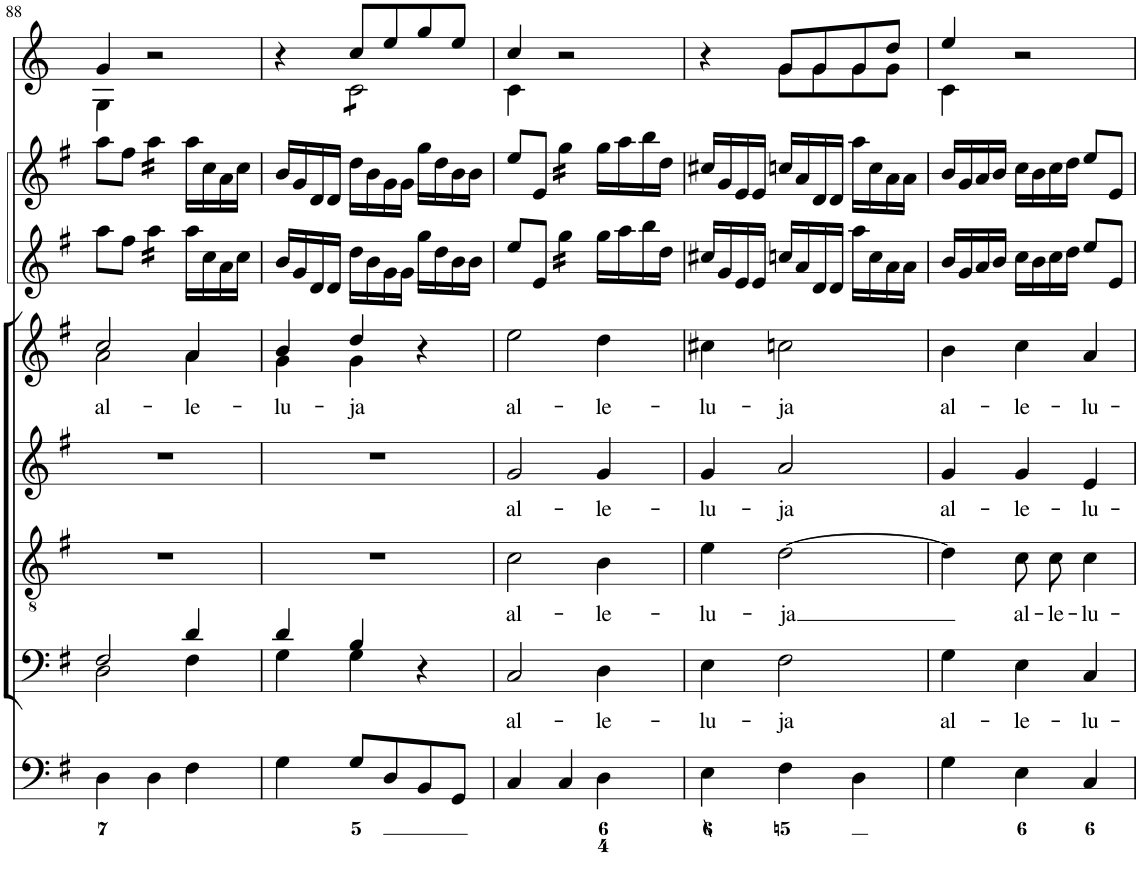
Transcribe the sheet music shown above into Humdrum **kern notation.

**kern	**kern	**text	**kern	**text	**kern	**text	**kern	**text	**kern	**kern	**kern
*part8	*part7	*part7	*part6	*part6	*part5	*part5	*part4	*part4	*part3	*part2	*part1
*staff8	*staff7	*staff7	*staff6	*staff6	*staff5	*staff5	*staff4	*staff4	*staff3	*staff2	*staff1
*I"Organ	*I"Voice	*	*I"Tenor	*	*I"Alto	*	*I"Voice	*	*I"Violin	*I"Violini	*I"Corni in G
*	*	*	*	*	*	*	*	*	*I'Vln	*I'Vln	*
!!LO:PB:g=z
*clefF4	*clefF4	*	*clefGv2	*	*clefG2	*	*clefG2	*	*clefG2	*clefG2	*clefG2
*	*	*	*	*	*	*	*	*	*	*	*Trd3c5
*k[f#]	*k[f#]	*	*k[f#]	*	*k[f#]	*	*k[f#]	*	*k[f#]	*k[f#]	*k[]
*M3/4	*M3/4	*	*M3/4	*	*M3/4	*	*M3/4	*	*M3/4	*M3/4	*M3/4
=88	=88	=88	=88	=88	=88	=88	=88	=88	=88	=88	=88
*	*^	*	*	*	*	*	*	*	*	*	*
!	!	!	!	!	!	!	!	!	!LO:LY:b	!	!	!
*	*	*	*	*	*	*	*	*^	*	*	*	*^
4D\	2F#/	2D\	.	2.r	.	2.r	.	2cc/	2a\	al-	8aa\L	8aa\L	4g/	4G\
.	.	.	.	.	.	.	.	.	.	.	8ff#\J	8ff#\J	.	.
*	*	*	*	*	*	*	*	*	*	*	*tremolo	*	*	*
*	*	*	*	*	*	*	*	*	*	*	*	*tremolo	*	*
4D\	.	.	.	.	.	.	.	.	.	.	16aa\LL	16aa\LL	2r	2ryy
.	.	.	.	.	.	.	.	.	.	.	16aa\	16aa\	.	.
.	.	.	.	.	.	.	.	.	.	.	16aa\	16aa\	.	.
.	.	.	.	.	.	.	.	.	.	.	16aa\JJ	16aa\JJ	.	.
*	*	*	*	*	*	*	*	*	*	*	*	*Xtremolo	*	*
*	*	*	*	*	*	*	*	*	*	*	*Xtremolo	*	*	*
!	!	!	!	!	!	!	!	!	!	!LO:LY:b	!	!	!	!
4F#\	4d/	4F#\	.	.	.	.	.	4a/	4a\	-le-	16aa\LL	16aa\LL	.	.
.	.	.	.	.	.	.	.	.	.	.	16cc\	16cc\	.	.
.	.	.	.	.	.	.	.	.	.	.	16a\	16a\	.	.
.	.	.	.	.	.	.	.	.	.	.	16cc\JJ	16cc\JJ	.	.
=89	=89	=89	=89	=89	=89	=89	=89	=89	=89	=89	=89	=89	=89	=89
!	!	!	!	!	!	!	!	!	!	!LO:LY:b	!	!	!	!
4G\	4d/	4G\	.	2.r	.	2.r	.	4b/	4g\	-lu-	16b/LL	16b/LL	4r	4ryy
.	.	.	.	.	.	.	.	.	.	.	16g/	16g/	.	.
.	.	.	.	.	.	.	.	.	.	.	16d/	16d/	.	.
.	.	.	.	.	.	.	.	.	.	.	16d/JJ	16d/JJ	.	.
!	!	!	!	!	!	!	!	!	!	!LO:LY:b	!	!	!	!
*	*	*	*	*	*	*	*	*	*	*	*	*	*tremolo	*
8G/L	4B/	4G\	.	.	.	.	.	4dd/	4g\	-ja	16dd\LL	16dd\LL	8cc/L	8c\L
.	.	.	.	.	.	.	.	.	.	.	16b\	16b\	.	.
8D/	.	.	.	.	.	.	.	.	.	.	16g\	16g\	8ee/	8c\
.	.	.	.	.	.	.	.	.	.	.	16g\JJ	16g\JJ	.	.
8BB/	4r	4ryy	.	.	.	.	.	4r	4ryy	.	16gg\LL	16gg\LL	8gg/	8c\
.	.	.	.	.	.	.	.	.	.	.	16dd\	16dd\	.	.
8GG/J	.	.	.	.	.	.	.	.	.	.	16b\	16b\	8ee/J	8c\J
*	*	*	*	*	*	*	*	*	*	*	*	*	*Xtremolo	*
.	.	.	.	.	.	.	.	.	.	.	16b\JJ	16b\JJ	.	.
*	*v	*v	*	*	*	*	*	*v	*v	*	*	*	*	*
=90	=90	=90	=90	=90	=90	=90	=90	=90	=90	=90	=90	=90
!	!	!LO:LY:b	!	!LO:LY:b	!	!LO:LY:b	!	!LO:LY:b	!	!	!	!
4C/	2C/	al-	2c\	al-	2g/	al-	2ee\	al-	8ee/L	8ee/L	4cc/	4c\
.	.	.	.	.	.	.	.	.	8e/J	8e/J	.	.
*	*	*	*	*	*	*	*	*	*tremolo	*	*	*
*	*	*	*	*	*	*	*	*	*	*tremolo	*	*
4C/	.	.	.	.	.	.	.	.	16gg\LL	16gg\LL	2r	2ryy
.	.	.	.	.	.	.	.	.	16gg\	16gg\	.	.
.	.	.	.	.	.	.	.	.	16gg\	16gg\	.	.
.	.	.	.	.	.	.	.	.	16gg\JJ	16gg\JJ	.	.
*	*	*	*	*	*	*	*	*	*	*Xtremolo	*	*
*	*	*	*	*	*	*	*	*	*Xtremolo	*	*	*
!	!	!LO:LY:b	!	!LO:LY:b	!	!LO:LY:b	!	!LO:LY:b	!	!	!	!
4D\	4D\	-le-	4B\	-le-	4g/	-le-	4dd\	-le-	16gg\LL	16gg\LL	.	.
.	.	.	.	.	.	.	.	.	16aa\	16aa\	.	.
.	.	.	.	.	.	.	.	.	16bb\	16bb\	.	.
.	.	.	.	.	.	.	.	.	16dd\JJ	16dd\JJ	.	.
=91	=91	=91	=91	=91	=91	=91	=91	=91	=91	=91	=91	=91
!	!	!LO:LY:b	!	!LO:LY:b	!	!LO:LY:b	!	!LO:LY:b	!	!	!	!
4E\	4E\	-lu-	4e\	-lu-	4g/	-lu-	4cc#X\	-lu-	16cc#X/LL	16cc#X/LL	4r	4ryy
.	.	.	.	.	.	.	.	.	16g/	16g/	.	.
.	.	.	.	.	.	.	.	.	16e/	16e/	.	.
.	.	.	.	.	.	.	.	.	16e/JJ	16e/JJ	.	.
!	!	!LO:LY:b	!	!LO:LY:b	!	!LO:LY:b	!	!LO:LY:b	!	!	!	!
4F#\	2F#\	-ja	[2d\	-ja	2a/	-ja	2ccn\	-ja	16ccn/LL	16ccn/LL	8g/L	8g\L
.	.	.	.	.	.	.	.	.	16a/	16a/	.	.
.	.	.	.	.	.	.	.	.	16d/	16d/	8g/	8g\
.	.	.	.	.	.	.	.	.	16d/JJ	16d/JJ	.	.
4D\	.	.	.	.	.	.	.	.	16aa\LL	16aa\LL	8g/	8g\
.	.	.	.	.	.	.	.	.	16cc\	16cc\	.	.
.	.	.	.	.	.	.	.	.	16a\	16a\	8dd/J	8g\J
.	.	.	.	.	.	.	.	.	16a\JJ	16a\JJ	.	.
=92	=92	=92	=92	=92	=92	=92	=92	=92	=92	=92	=92	=92
!	!	!LO:LY:b	!	!	!	!LO:LY:b	!	!LO:LY:b	!	!	!	!
4G\	4G\	al-	4d\]	.	4g/	al-	4b\	al-	16b/LL	16b/LL	4ee/	4c\
.	.	.	.	.	.	.	.	.	16g/	16g/	.	.
.	.	.	.	.	.	.	.	.	16a/	16a/	.	.
.	.	.	.	.	.	.	.	.	16b/JJ	16b/JJ	.	.
!	!	!LO:LY:b	!	!LO:LY:b	!	!LO:LY:b	!	!LO:LY:b	!	!	!	!
4E\	4E\	-le-	8c\L	al-	4g/	-le-	4cc\	-le-	16cc\LL	16cc\LL	2r	2ryy
.	.	.	.	.	.	.	.	.	16b\	16b\	.	.
!	!	!	!	!LO:LY:b	!	!	!	!	!	!	!	!
.	.	.	8c\J	-le-	.	.	.	.	16cc\	16cc\	.	.
.	.	.	.	.	.	.	.	.	16dd\JJ	16dd\JJ	.	.
!	!	!LO:LY:b	!	!LO:LY:b	!	!LO:LY:b	!	!LO:LY:b	!	!	!	!
4C/	4C/	-lu-	4c\	-lu-	4e/	-lu-	4a/	-lu-	8ee/L	8ee/L	.	.
.	.	.	.	.	.	.	.	.	8e/J	8e/J	.	.
*	*	*	*	*	*	*	*	*	*	*	*v	*v
=	=	=	=	=	=	=	=	=	=	=	=
*-	*-	*-	*-	*-	*-	*-	*-	*-	*-	*-	*-
